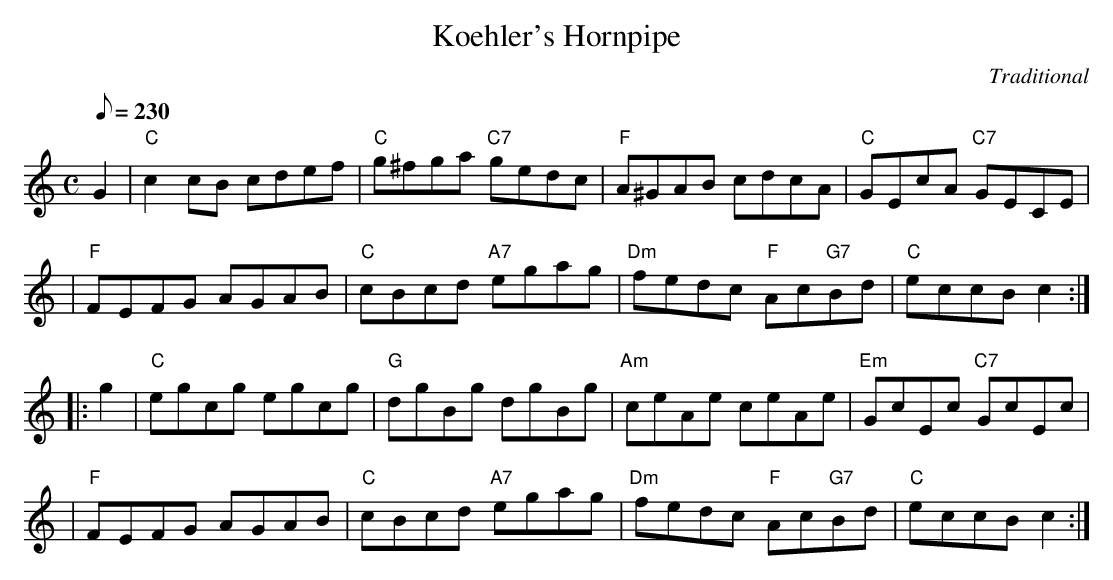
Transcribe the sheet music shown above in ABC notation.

X:1
T: Koehler's Hornpipe
M: C
L: 1/8
Q: 230
C: Traditional
K: C
G2|"C"c2cB cdef|"C"g^fga "C7"gedc|"F"A^GAB cdcA|"C"GEcA "C7"GECE|!
|"F"FEFG AGAB|"C"cBcd "A7"egag|"Dm"fedc "F"Ac"G7"Bd|"C"eccB c2:|!
|:g2|"C"egcg egcg|"G"dgBg dgBg|"Am"ceAe ceAe|"Em"GcEc "C7"GcEc|!
|"F"FEFG AGAB|"C"cBcd "A7"egag|"Dm"fedc "F"Ac"G7"Bd|"C"eccB c2:|
